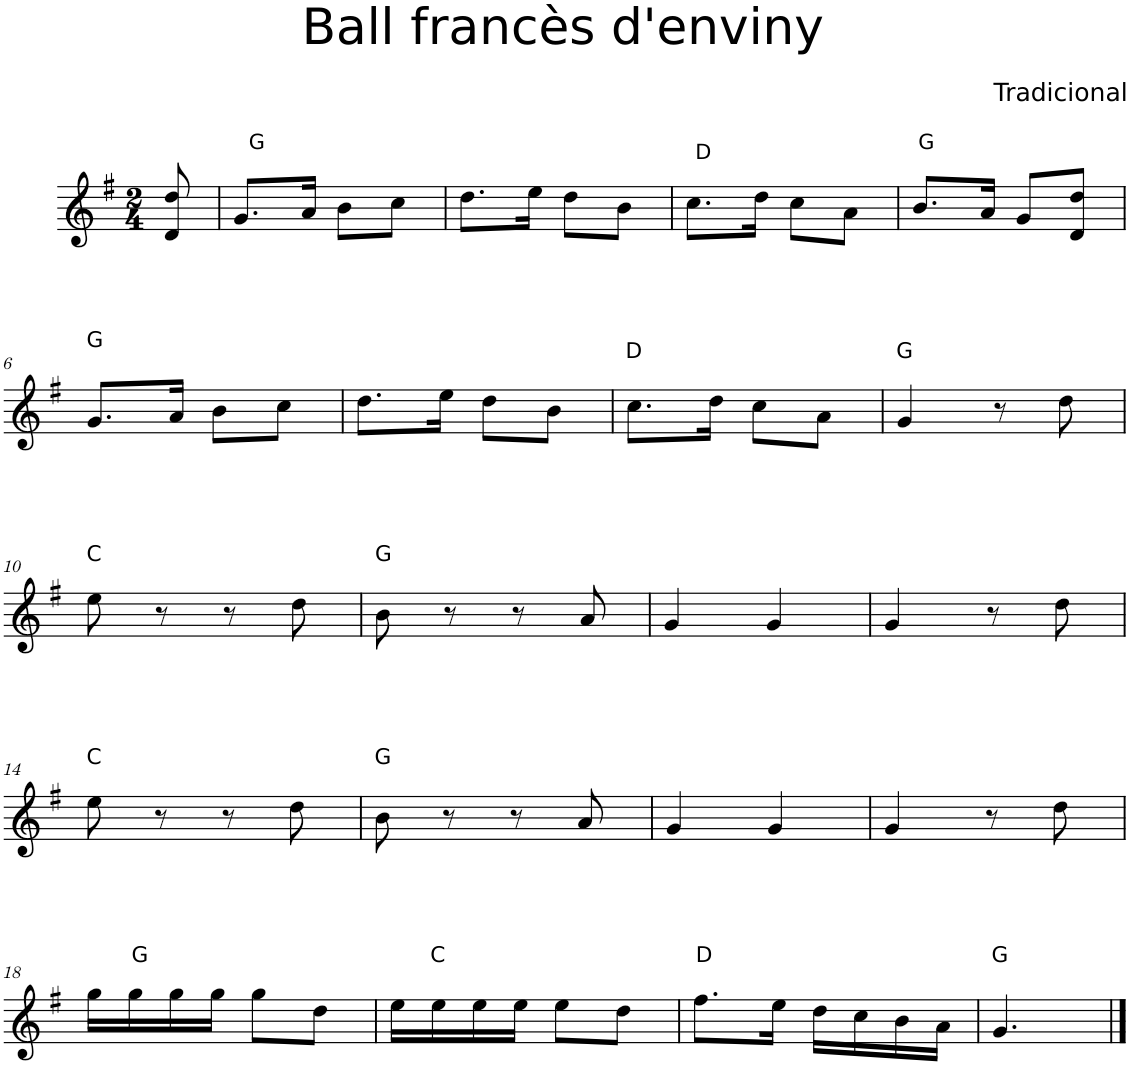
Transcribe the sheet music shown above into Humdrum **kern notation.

**kern
*part1
*staff1
*I"Instrument 1
*clefG2
*k[f#]
*G:
*M2/4
=1
8d/ 8dd/
=2
8.g/L
16a/Jk
8b\L
8cc\J
=3
8.dd\L
16ee\Jk
8dd\L
8b\J
=4
8.cc\L
16dd\Jk
8cc\L
8a\J
=5
8.b/L
16a/Jk
8g/L
8d/ 8dd/J
!!LO:LB:g=z
=6
!LO:TX:a:t=G
8.g/L
16a/Jk
8b\L
8cc\J
=7
8.dd\L
16ee\Jk
8dd\L
8b\J
=8
!LO:TX:a:t=D
8.cc\L
16dd\Jk
8cc\L
8a\J
=9
!LO:TX:a:t=G
4g/
8r
8dd\
!!LO:LB:g=z
=10
!LO:TX:a:t=C
8ee\
8r
8r
8dd\
=11
!LO:TX:a:t=G
8b\
8r
8r
8a/
=12
4g/
4g/
=13
4g/
8r
8dd\
!!LO:LB:g=z
=14
!LO:TX:a:t=C
8ee\
8r
8r
8dd\
!LO:TX:b:t=G
=15
!LO:TX:a:t=G
8b\
8r
8r
8a/
!LO:TX:b:t=C
=16
4g/
4g/
!LO:TX:b:t=D
=17
4g/
8r
8dd\
!LO:TX:b:t=G
!!LO:LB:g=z
=18
16gg\LL
16gg\
16gg\
16gg\JJ
8gg\L
8dd\J
=19
16ee\LL
16ee\
16ee\
16ee\JJ
8ee\L
8dd\J
=20
8.ff#\L
16ee\Jk
16dd\LL
16cc\
16b\
16a\JJ
=21
4.g/
==
*-
